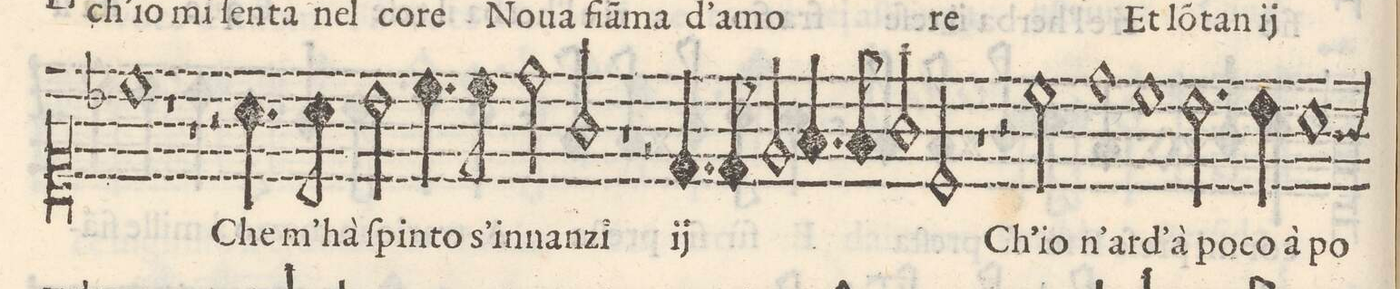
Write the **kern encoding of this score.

**kern	**text
*I"QVINTO	*
*clefC1	*
*k[b-]	*
*met(C)	*
*M2/1	*
1cc	-tan
1r	.
*	*Xij
=11-	=11-
1r	.
2r	.
4.a\	Che
8a\	m'hà
=12-	=12-
2b-\	ſpin-
4.cc\	-to
8cc\	s'in-
2dd\	-nan-
2g/	-zi
=13-	=13-
1r	.
2r	.
*	*ij
4.d/	Che
8d/	m'hà
=14-	=14-
2e/	ſpin-
4.f/	-to
8f/	s'in-
2g/	-nan-
2c/	-zi
*	*Xij
=15-	=15-
1r	.
2r	.
2cc\	Ch'io
=16-	=16-
1dd	n'ar-
1cc	-d'à
=17-	=17-
2.b-\	po-
4b-\	-co à
1a	po-
*custos:g	*
=18-	=18-
*-	*-
